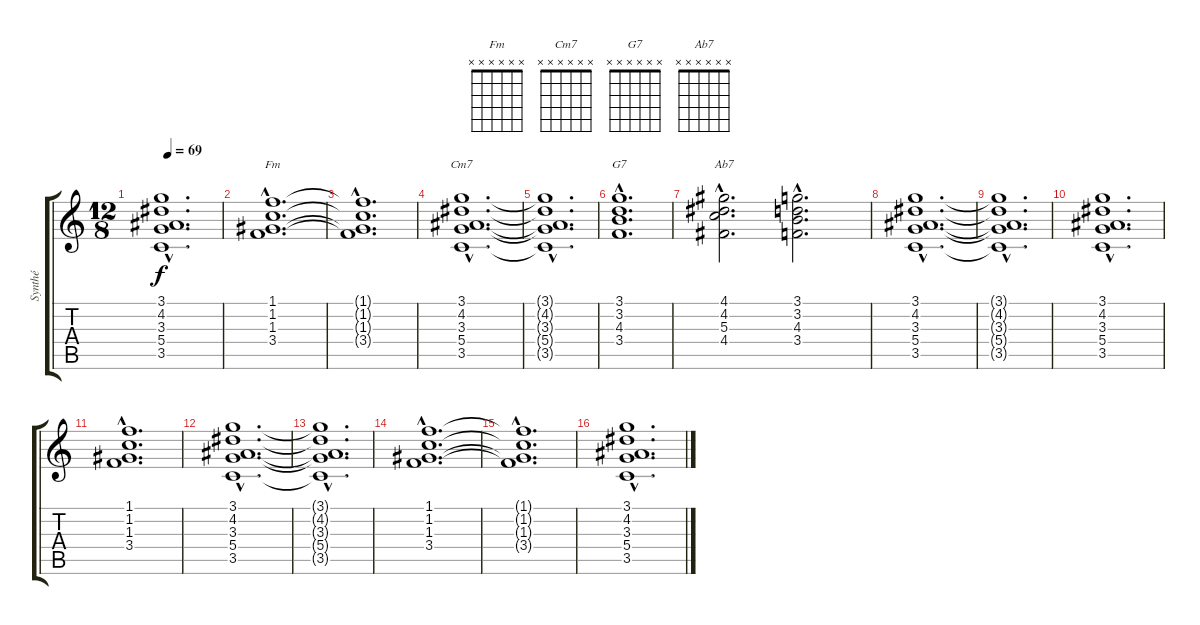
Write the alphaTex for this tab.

\track ("Synthé" "Synthé") {instrument percussiveorgan}
\staff {score tabs}
\tuning (E5 B4 G4 D4 A3 E3) {hide}
\chord ("Fm" x x x x x x) {firstfret 0}
\chord ("Cm7" x x x x x x) {firstfret 0}
\chord ("G7" x x x x x x) {firstfret 0}
\chord ("Ab7" x x x x x x) {firstfret 0}
\ts (12 8)
\tempo 69
\clef g2
\ks c
(3.1{hac t} 4.2{hac t} 3.3{hac t} 5.4{hac t} 3.5{hac t}).1{d dy f} |
(1.1{hac} 1.2{hac} 1.3{hac} 3.4{hac}).1{d ch "Fm"} |
(1.1{hac t} 1.2{hac t} 1.3{hac t} 3.4{hac t}).1{d} |
(3.1{hac} 4.2{hac} 3.3{hac} 5.4{hac} 3.5{hac}).1{d ch "Cm7"} |
(3.1{hac t} 4.2{hac t} 3.3{hac t} 5.4{hac t} 3.5{hac t}).1{d} |
(3.1{hac} 3.2{hac} 4.3{hac} 3.4{hac}).1{d ch "G7"} |
(4.1{hac} 4.2{hac} 5.3{hac} 4.4{hac}).2{d ch "Ab7"} (3.1{hac} 3.2{hac} 4.3{hac} 3.4{hac}).2{d} |
(3.1{hac} 4.2{hac} 3.3{hac} 5.4{hac} 3.5{hac}).1{d} |
(3.1{hac t} 4.2{hac t} 3.3{hac t} 5.4{hac t} 3.5{hac t}).1{d} |
(3.1{hac} 4.2{hac} 3.3{hac} 5.4{hac} 3.5{hac}).1{d} |
(1.1{hac} 1.2{hac} 1.3{hac} 3.4{hac}).1{d} |
(3.1{hac} 4.2{hac} 3.3{hac} 5.4{hac} 3.5{hac}).1{d} |
(3.1{hac t} 4.2{hac t} 3.3{hac t} 5.4{hac t} 3.5{hac t}).1{d} |
(1.1{hac} 1.2{hac} 1.3{hac} 3.4{hac}).1{d} |
(1.1{hac t} 1.2{hac t} 1.3{hac t} 3.4{hac t}).1{d} |
(3.1{hac} 4.2{hac} 3.3{hac} 5.4{hac} 3.5{hac}).1{d}
